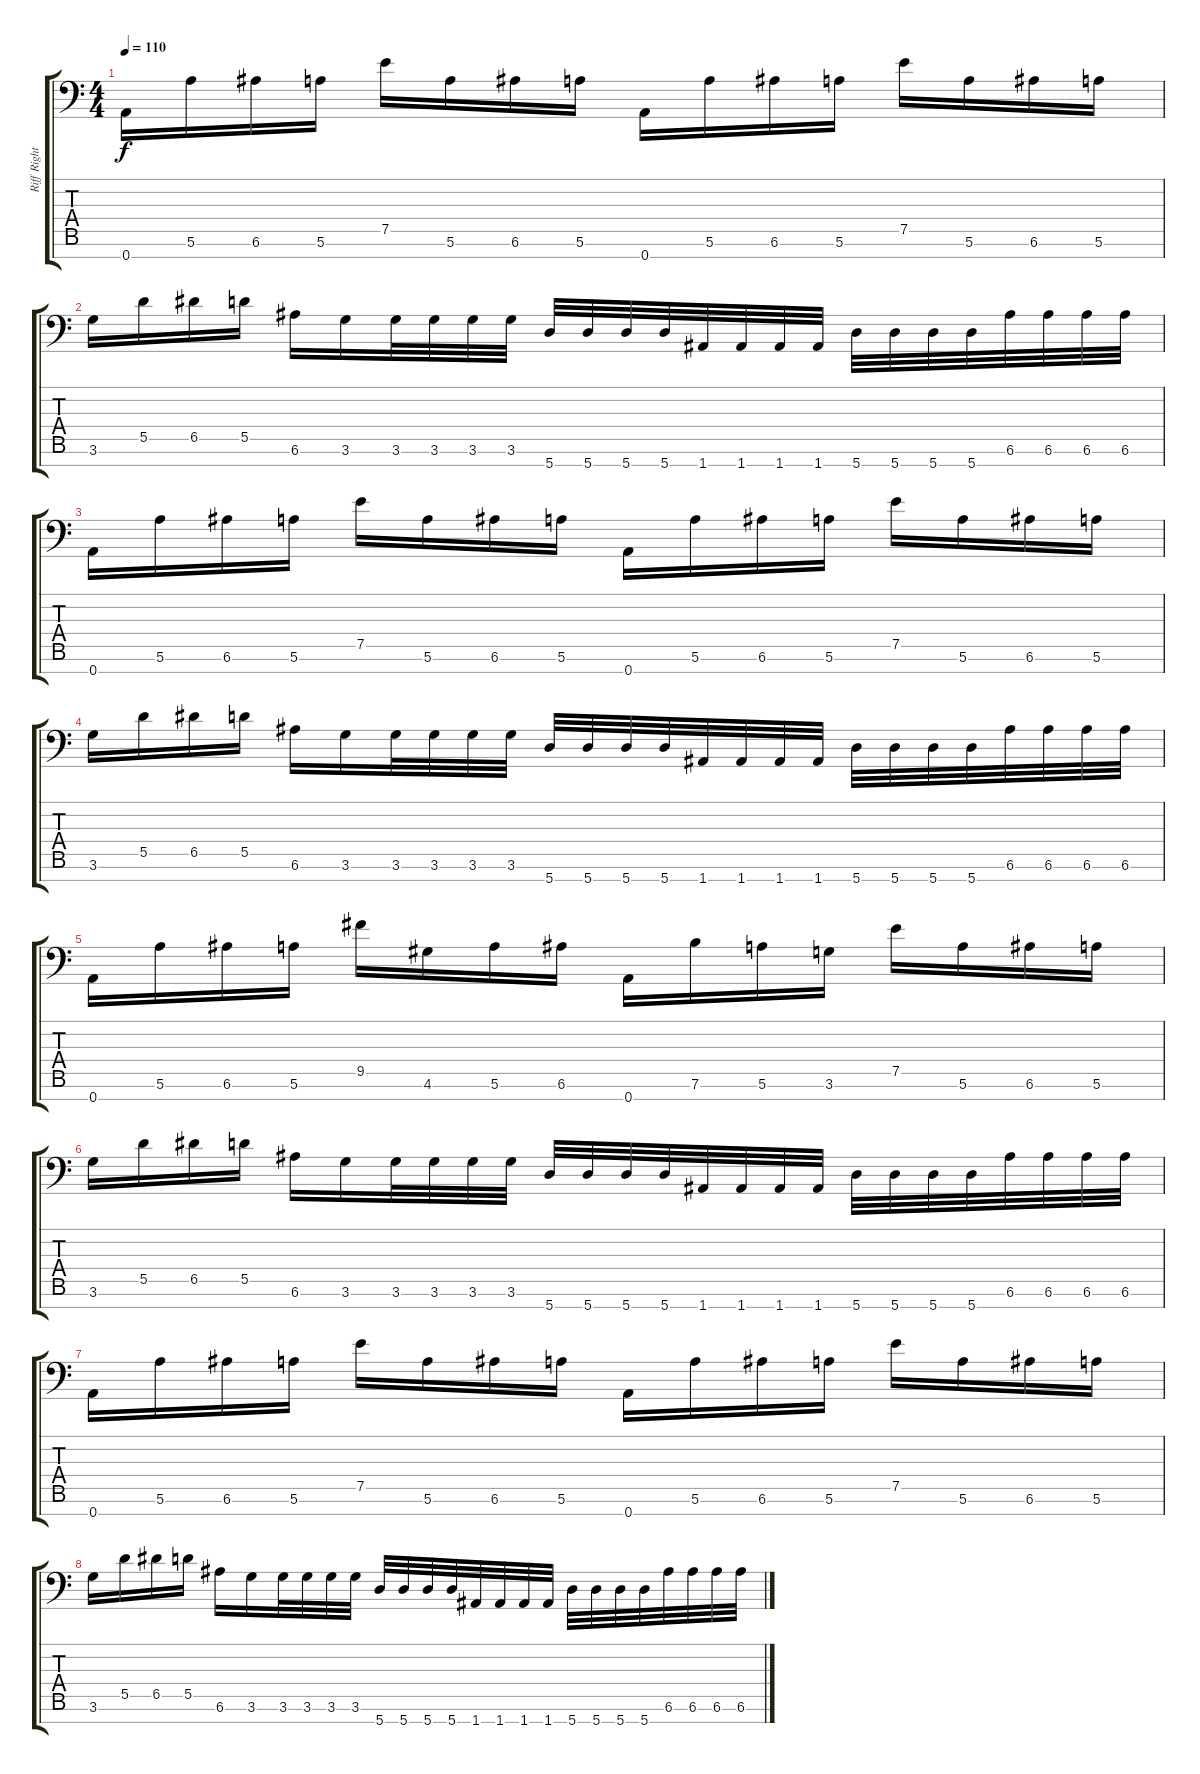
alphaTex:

\track ("Riff Right" "Riff Right") {instrument distortionguitar}
\staff {score tabs}
\tuning (F4 C4 G3 D3 A2 E2 A1) {hide}
\ts (4 4)
\tempo 110
\clef f4
\ks c
0.7.16{dy f} 5.6.16 6.6.16 5.6.16 7.5.16 5.6.16 6.6.16 5.6.16 0.7.16 5.6.16 6.6.16 5.6.16 7.5.16 5.6.16 6.6.16 5.6.16 |
3.6.16 5.5.16 6.5.16 5.5.16 6.6.16 3.6.16 3.6.32 3.6.32 3.6.32 3.6.32 5.7.32 5.7.32 5.7.32 5.7.32 1.7.32 1.7.32 1.7.32 1.7.32 5.7.32 5.7.32 5.7.32 5.7.32 6.6.32 6.6.32 6.6.32 6.6.32 |
0.7.16 5.6.16 6.6.16 5.6.16 7.5.16 5.6.16 6.6.16 5.6.16 0.7.16 5.6.16 6.6.16 5.6.16 7.5.16 5.6.16 6.6.16 5.6.16 |
3.6.16 5.5.16 6.5.16 5.5.16 6.6.16 3.6.16 3.6.32 3.6.32 3.6.32 3.6.32 5.7.32 5.7.32 5.7.32 5.7.32 1.7.32 1.7.32 1.7.32 1.7.32 5.7.32 5.7.32 5.7.32 5.7.32 6.6.32 6.6.32 6.6.32 6.6.32 |
0.7.16 5.6.16 6.6.16 5.6.16 9.5.16 4.6.16 5.6.16 6.6.16 0.7.16 7.6.16 5.6.16 3.6.16 7.5.16 5.6.16 6.6.16 5.6.16 |
3.6.16 5.5.16 6.5.16 5.5.16 6.6.16 3.6.16 3.6.32 3.6.32 3.6.32 3.6.32 5.7.32 5.7.32 5.7.32 5.7.32 1.7.32 1.7.32 1.7.32 1.7.32 5.7.32 5.7.32 5.7.32 5.7.32 6.6.32 6.6.32 6.6.32 6.6.32 |
0.7.16 5.6.16 6.6.16 5.6.16 7.5.16 5.6.16 6.6.16 5.6.16 0.7.16 5.6.16 6.6.16 5.6.16 7.5.16 5.6.16 6.6.16 5.6.16 |
3.6.16 5.5.16 6.5.16 5.5.16 6.6.16 3.6.16 3.6.32 3.6.32 3.6.32 3.6.32 5.7.32 5.7.32 5.7.32 5.7.32 1.7.32 1.7.32 1.7.32 1.7.32 5.7.32 5.7.32 5.7.32 5.7.32 6.6.32 6.6.32 6.6.32 6.6.32
